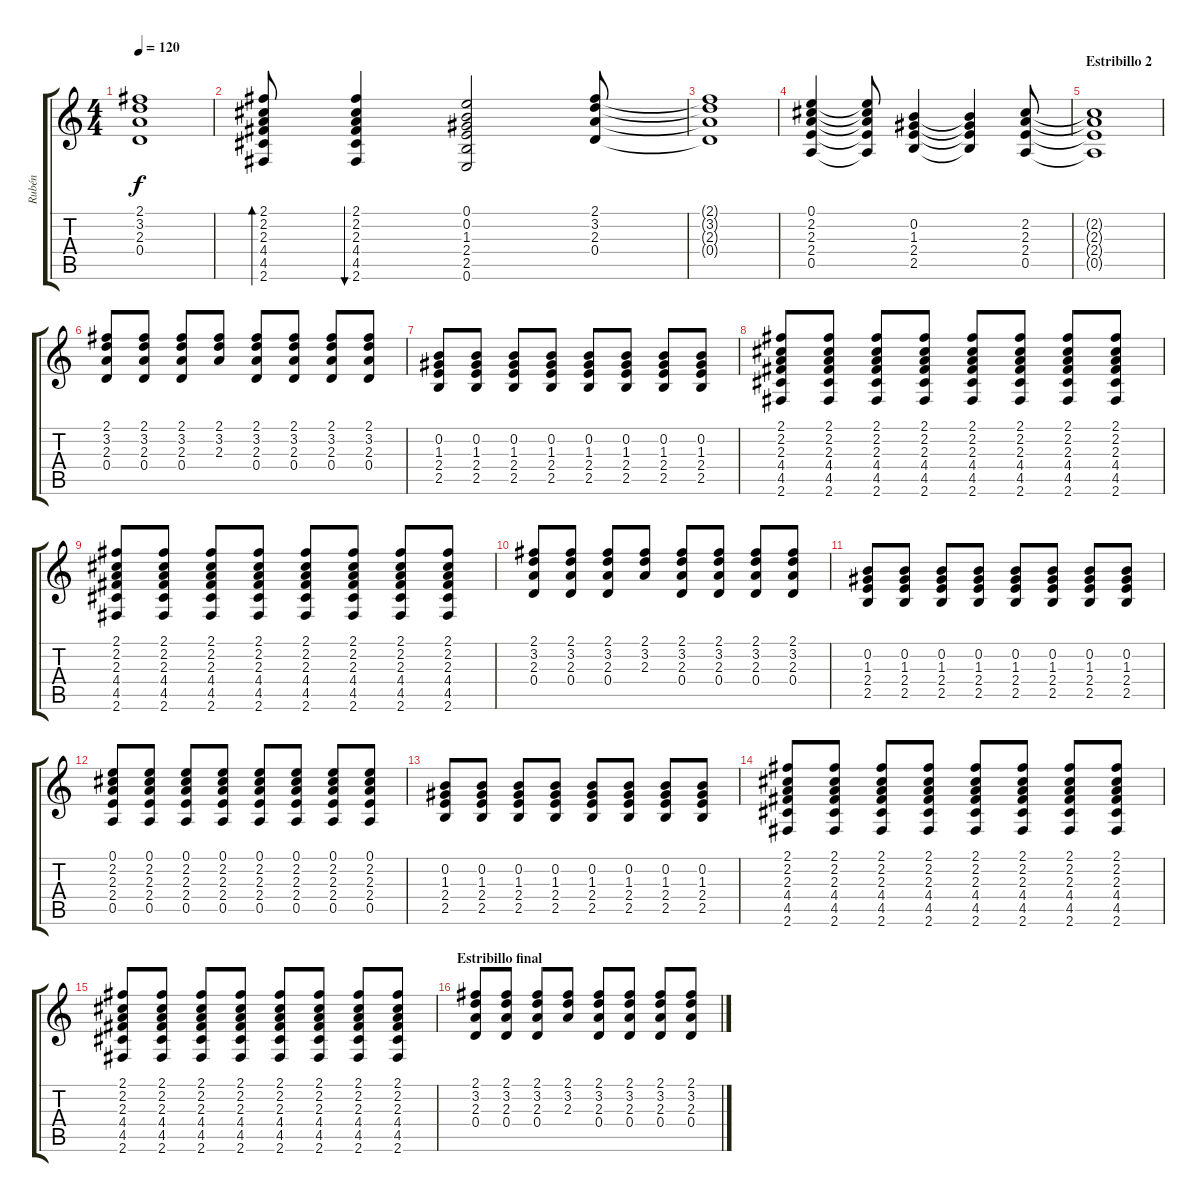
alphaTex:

\track ("Rubén" "Rubén") {instrument acousticguitarsteel}
\staff {score tabs}
\tuning (E4 B3 G3 D3 A2 E2) {hide}
\ts (4 4)
\tempo 120
\clef g2
\ks c
(2.1{t} 3.2{t} 2.3{t} 0.4{t}).1{dy f} |
(2.1 2.2 2.3 4.4 4.5 2.6).8{bd 120} (2.1 2.2 2.3 4.4 4.5 2.6).4{bu 120} (0.1 0.2 1.3 2.4 2.5 0.6).2 (2.1 3.2 2.3 0.4).8 |
(2.1{t} 3.2{t} 2.3{t} 0.4{t}).1 |
(0.1 2.2 2.3 2.4 0.5).4 (0.1{t} 2.2{t} 2.3{t} 2.4{t} 0.5{t}).8 (0.2 1.3 2.4 2.5).4 (0.2{t} 1.3{t} 2.4{t} 2.5{t}).4 (2.2 2.3 2.4 0.5).8 |
\section ("" "Estribillo 2")
(2.2{t} 2.3{t} 2.4{t} 0.5{t}).1 |
(2.1 3.2 2.3 0.4).8 (2.1 3.2 2.3 0.4).8 (2.1 3.2 2.3 0.4).8 (2.1 3.2 2.3).8 (2.1 3.2 2.3 0.4).8 (2.1 3.2 2.3 0.4).8 (2.1 3.2 2.3 0.4).8 (2.1 3.2 2.3 0.4).8 |
(0.2 1.3 2.4 2.5).8 (0.2 1.3 2.4 2.5).8 (0.2 1.3 2.4 2.5).8 (0.2 1.3 2.4 2.5).8 (0.2 1.3 2.4 2.5).8 (0.2 1.3 2.4 2.5).8 (0.2 1.3 2.4 2.5).8 (0.2 1.3 2.4 2.5).8 |
(2.1 2.2 2.3 4.4 4.5 2.6).8 (2.1 2.2 2.3 4.4 4.5 2.6).8 (2.1 2.2 2.3 4.4 4.5 2.6).8 (2.1 2.2 2.3 4.4 4.5 2.6).8 (2.1 2.2 2.3 4.4 4.5 2.6).8 (2.1 2.2 2.3 4.4 4.5 2.6).8 (2.1 2.2 2.3 4.4 4.5 2.6).8 (2.1 2.2 2.3 4.4 4.5 2.6).8 |
(2.1 2.2 2.3 4.4 4.5 2.6).8 (2.1 2.2 2.3 4.4 4.5 2.6).8 (2.1 2.2 2.3 4.4 4.5 2.6).8 (2.1 2.2 2.3 4.4 4.5 2.6).8 (2.1 2.2 2.3 4.4 4.5 2.6).8 (2.1 2.2 2.3 4.4 4.5 2.6).8 (2.1 2.2 2.3 4.4 4.5 2.6).8 (2.1 2.2 2.3 4.4 4.5 2.6).8 |
(2.1 3.2 2.3 0.4).8 (2.1 3.2 2.3 0.4).8 (2.1 3.2 2.3 0.4).8 (2.1 3.2 2.3).8 (2.1 3.2 2.3 0.4).8 (2.1 3.2 2.3 0.4).8 (2.1 3.2 2.3 0.4).8 (2.1 3.2 2.3 0.4).8 |
(0.2 1.3 2.4 2.5).8 (0.2 1.3 2.4 2.5).8 (0.2 1.3 2.4 2.5).8 (0.2 1.3 2.4 2.5).8 (0.2 1.3 2.4 2.5).8 (0.2 1.3 2.4 2.5).8 (0.2 1.3 2.4 2.5).8 (0.2 1.3 2.4 2.5).8 |
(0.1 2.2 2.3 2.4 0.5).8 (0.1 2.2 2.3 2.4 0.5).8 (0.1 2.2 2.3 2.4 0.5).8 (0.1 2.2 2.3 2.4 0.5).8 (0.1 2.2 2.3 2.4 0.5).8 (0.1 2.2 2.3 2.4 0.5).8 (0.1 2.2 2.3 2.4 0.5).8 (0.1 2.2 2.3 2.4 0.5).8 |
(0.2 1.3 2.4 2.5).8 (0.2 1.3 2.4 2.5).8 (0.2 1.3 2.4 2.5).8 (0.2 1.3 2.4 2.5).8 (0.2 1.3 2.4 2.5).8 (0.2 1.3 2.4 2.5).8 (0.2 1.3 2.4 2.5).8 (0.2 1.3 2.4 2.5).8 |
(2.1 2.2 2.3 4.4 4.5 2.6).8 (2.1 2.2 2.3 4.4 4.5 2.6).8 (2.1 2.2 2.3 4.4 4.5 2.6).8 (2.1 2.2 2.3 4.4 4.5 2.6).8 (2.1 2.2 2.3 4.4 4.5 2.6).8 (2.1 2.2 2.3 4.4 4.5 2.6).8 (2.1 2.2 2.3 4.4 4.5 2.6).8 (2.1 2.2 2.3 4.4 4.5 2.6).8 |
\section ("" "")
(2.1 2.2 2.3 4.4 4.5 2.6).8 (2.1 2.2 2.3 4.4 4.5 2.6).8 (2.1 2.2 2.3 4.4 4.5 2.6).8 (2.1 2.2 2.3 4.4 4.5 2.6).8 (2.1 2.2 2.3 4.4 4.5 2.6).8 (2.1 2.2 2.3 4.4 4.5 2.6).8 (2.1 2.2 2.3 4.4 4.5 2.6).8 (2.1 2.2 2.3 4.4 4.5 2.6).8 |
\section ("" "Estribillo final")
(2.1 3.2 2.3 0.4).8 (2.1 3.2 2.3 0.4).8 (2.1 3.2 2.3 0.4).8 (2.1 3.2 2.3).8 (2.1 3.2 2.3 0.4).8 (2.1 3.2 2.3 0.4).8 (2.1 3.2 2.3 0.4).8 (2.1 3.2 2.3 0.4).8
